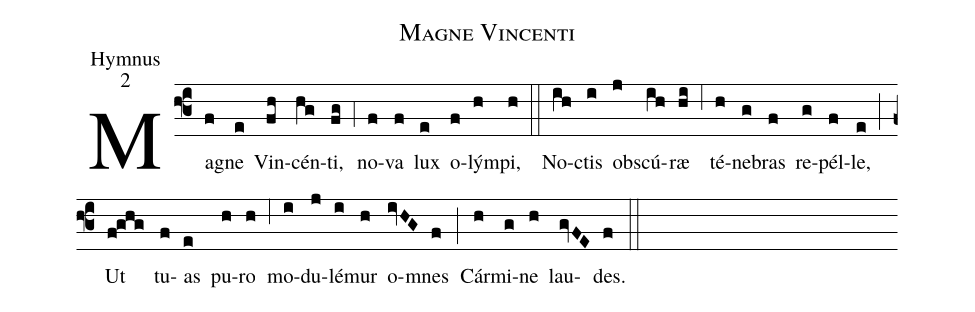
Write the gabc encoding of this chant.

name:Magne Vincenti;
office-part:Hymnus;
mode:2;
%%
(f3) Ma(f)gne(e) Vin(fh)cén(hg)ti,(fg) (;4) no(f)va(f) lux(e) o(f)lým(h)pi,(h) (::) No(ih)ctis(i) ob(j)scú(ih)ræ(hi) (;6) té(h)ne(g)bras(f) re(g)pél(f)le,(e) (;) Ut(f!ghg) tu(f)as(e) pu(h)ro(h) (;6) mo(i)du(j)lé(i)mur(h) o(ivHG)mnes(f) (;) Cár(h)mi(g)ne(h) lau(gvFE)des.(f) (::)
